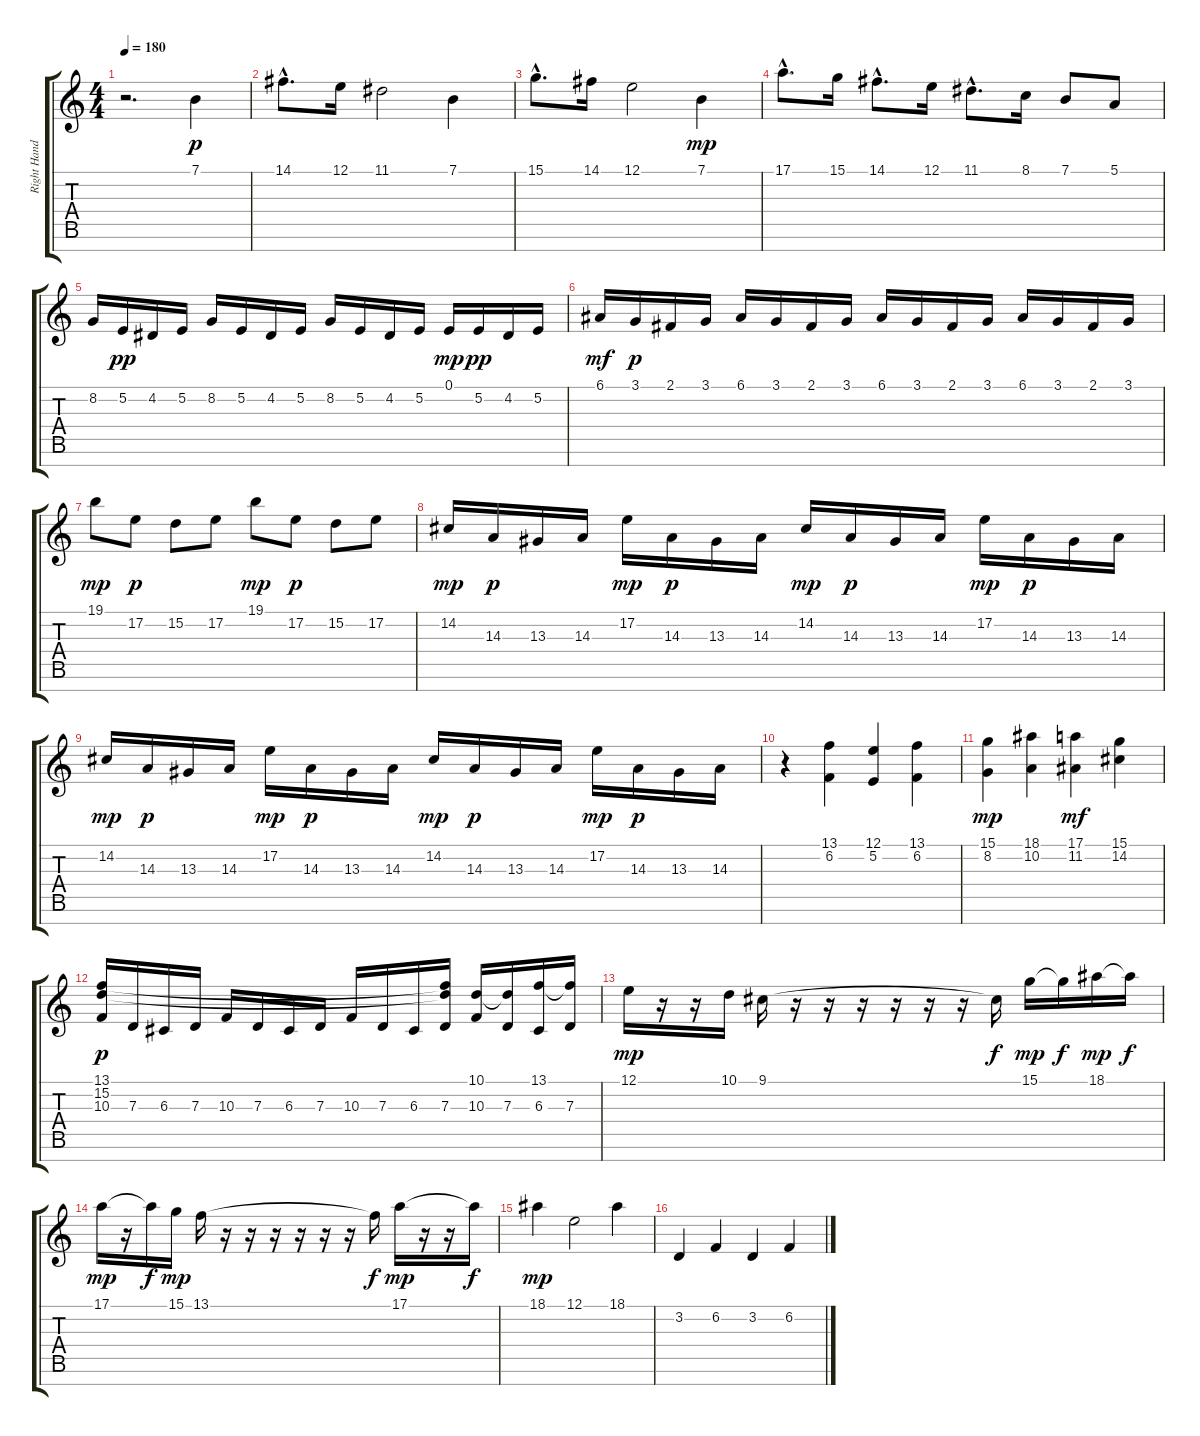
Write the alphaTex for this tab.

\track ("Right Hand" "Right Hand") {instrument acousticgrandpiano}
\staff {score tabs}
\tuning (E4 B3 G3 D3 A2 E2 B1) {hide}
\ts (4 4)
\tempo 180
\tempo 165
\tempo 180
\clef g2
\ks c
r.2{d dy p instrument acousticgrandpiano} 7.1.4 |
14.1{hac}.8{d} 12.1.16 11.1.2 7.1.4 |
15.1{hac}.8{d} 14.1.16 12.1.2 7.1.4{dy mp} |
17.1{hac}.8{d} 15.1.16 14.1{hac}.8{d} 12.1.16 11.1{hac}.8{d} 8.1.16 7.1.8 5.1.8 |
8.2.16 5.2.16{dy pp} 4.2.16 5.2.16 8.2.16 5.2.16 4.2.16 5.2.16 8.2.16 5.2.16 4.2.16 5.2.16 0.1.16{dy mp} 5.2.16{dy pp} 4.2.16 5.2.16 |
6.1.16{dy mf} 3.1.16{dy p} 2.1.16 3.1.16 6.1.16 3.1.16 2.1.16 3.1.16 6.1.16 3.1.16 2.1.16 3.1.16 6.1.16 3.1.16 2.1.16 3.1.16 |
19.1.8{dy mp} 17.2.8{dy p} 15.2.8 17.2.8 19.1.8{dy mp} 17.2.8{dy p} 15.2.8 17.2.8 |
14.2.16{dy mp} 14.3.16{dy p} 13.3.16 14.3.16 17.2.16{dy mp} 14.3.16{dy p} 13.3.16 14.3.16 14.2.16{dy mp} 14.3.16{dy p} 13.3.16 14.3.16 17.2.16{dy mp} 14.3.16{dy p} 13.3.16 14.3.16 |
14.2.16{dy mp} 14.3.16{dy p} 13.3.16 14.3.16 17.2.16{dy mp} 14.3.16{dy p} 13.3.16 14.3.16 14.2.16{dy mp} 14.3.16{dy p} 13.3.16 14.3.16 17.2.16{dy mp} 14.3.16{dy p} 13.3.16 14.3.16 |
r.4 (13.1 6.2).4 (12.1 5.2).4 (13.1 6.2).4 |
(15.1 8.2).4{dy mp} (18.1 10.2).4 (17.1 11.2).4{dy mf} (15.1 14.2).4 |
(13.1 15.2 10.3).16{dy p} 7.3.16 6.3.16 7.3.16 10.3.16 7.3.16 6.3.16 7.3.16 10.3.16 7.3.16 6.3.16 (13.1{t} 15.2{t} 7.3).16 (10.1 10.3).16 (10.1{t} 7.3).16 (13.1 6.3).16 (13.1{t} 7.3).16 |
12.1.16{dy mp} r.16 r.16 10.1.16 9.1.16 r.16 r.16 r.16 r.16 r.16 r.16 9.1{t}.16{dy f} 15.1.16{dy mp} 15.1{t}.16{dy f} 18.1.16{dy mp} 18.1{t}.16{dy f} |
17.1.16{dy mp} r.16 17.1{t}.16{dy f} 15.1.16{dy mp} 13.1.16 r.16 r.16 r.16 r.16 r.16 r.16 13.1{t}.16{dy f} 17.1.16{dy mp} r.16 r.16 17.1{t}.16{dy f} |
18.1.4{dy mp} 12.1.2 18.1.4 |
3.2.4 6.2.4 3.2.4 6.2.4
